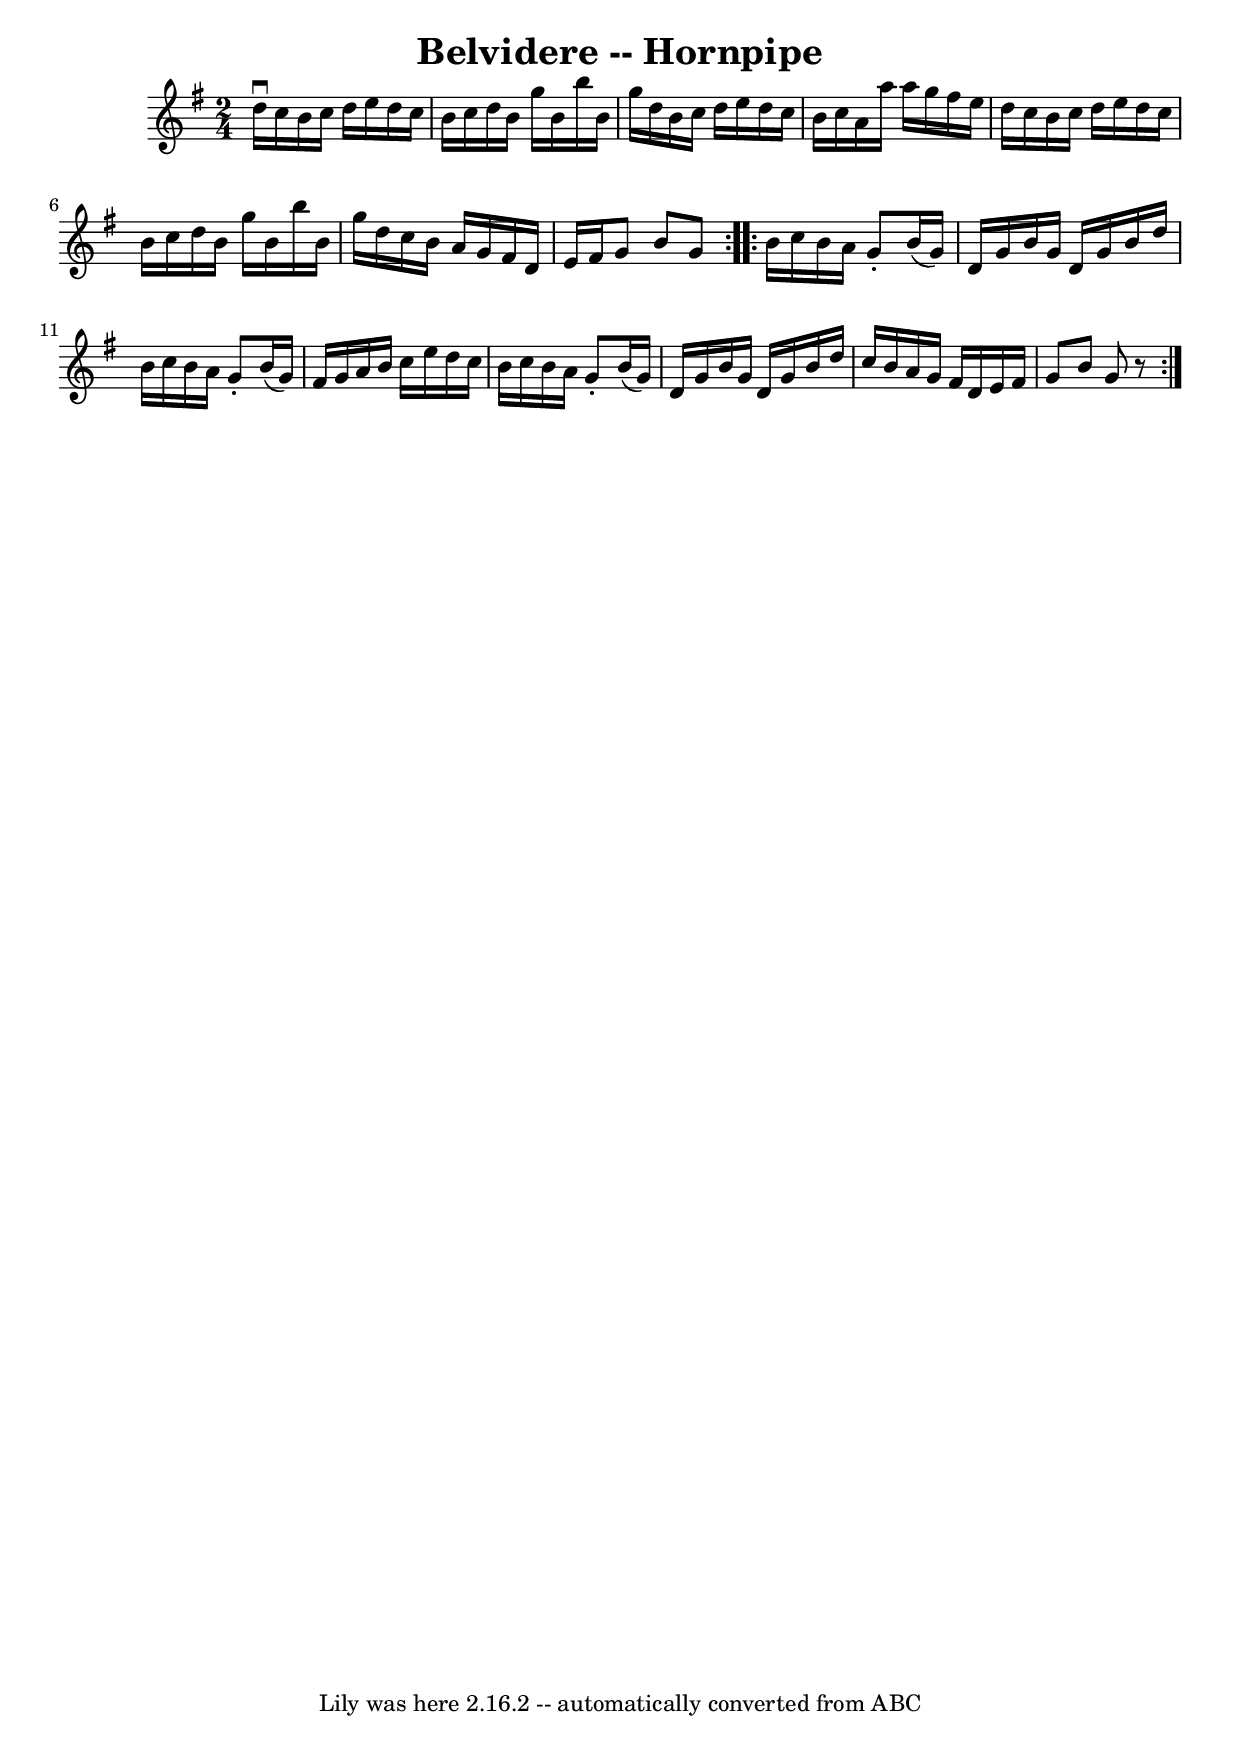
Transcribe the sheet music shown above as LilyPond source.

\version "2.7.40"
\include "Mammoth.ily"
\header {
	%% book = "Cole's 1000 Fiddle Tunes"
	crossRefNumber = "1"
	footnotes = ""
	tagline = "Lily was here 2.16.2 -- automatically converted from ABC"
	title = "Belvidere -- Hornpipe"
}
voicedefault =  {


\repeat volta 2 {
\time 2/4 \key g \major d''16^\downbow c''16  |
 b'16 c''16    
d''16 e''16 d''16 c''16 b'16 c''16  |
 d''16 b'16    
g''16 b'16 b''16 b'16 g''16 d''16  |
 b'16 c''16    
d''16 e''16 d''16 c''16 b'16 c''16  |
 a'16 a''16    
a''16 g''16 fis''16 e''16 d''16 c''16  |
 b'16    
c''16 d''16 e''16 d''16 c''16 b'16 c''16  |
 d''16    
b'16 g''16 b'16 b''16 b'16 g''16 d''16  |
 c''16    
b'16 a'16 g'16 fis'16 d'16 e'16 fis'16  |
 g'8 b'8 
 g'8  }     \repeat volta 2 { b'16 c''16 b'16 a'16 g'8 -.   
b'16 (g'16) |
 d'16 g'16 b'16 g'16 d'16 g'16    
b'16 d''16  |
 b'16 c''16 b'16 a'16 g'8 -. b'16 (
g'16) |
 fis'16 g'16 a'16 b'16 c''16 e''16 d''16   
 c''16  |
 b'16 c''16 b'16 a'16 g'8 -. b'16 (g'16  
-) |
 d'16 g'16 b'16 g'16 d'16 g'16 b'16 d''16  
|
 c''16 b'16 a'16 g'16 fis'16 d'16 e'16 fis'16  
|
 g'8 b'8 g'8    r8 }   
}

\score{
    <<

	\context Staff="default"
	{
	    \voicedefault 
	}

    >>
	\layout {
	}
	\midi {}
}
